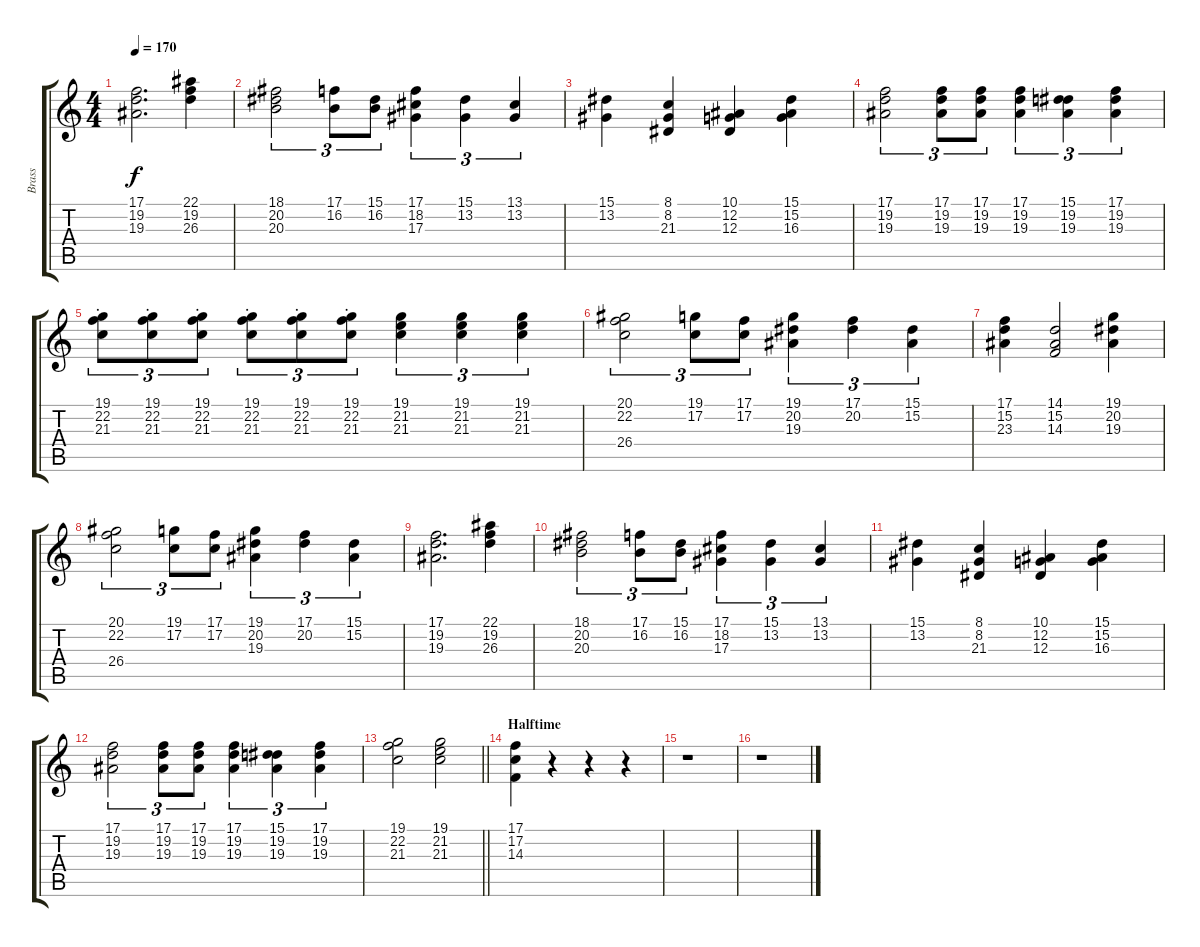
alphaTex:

\track ("Brass" "Brass") {instrument brasssection}
\staff {score tabs}
\tuning (C4 G3 Eb3 Bb2 F2 C2) {hide}
\ts (4 4)
\tempo 170
\clef g2
\ks c
(17.1 19.2 19.3).2{d dy f} (22.1 19.2 26.3).4 |
(18.1 20.2 20.3).2{tu (3 2)} (17.1 16.2).8{tu (3 2)} (15.1 16.2).8{tu (3 2)} (17.1 18.2 17.3).4{tu (3 2)} (15.1 13.2).4{tu (3 2)} (13.1 13.2).4{tu (3 2)} |
(15.1 13.2).4 (8.1 8.2 21.3).4 (10.1 12.2 12.3).4 (15.1 15.2 16.3).4 |
(17.1 19.2 19.3).2{tu (3 2)} (17.1 19.2 19.3).8{tu (3 2)} (17.1 19.2 19.3).8{tu (3 2)} (17.1 19.2 19.3).4{tu (3 2)} (15.1 19.2 19.3).4{tu (3 2)} (17.1 19.2 19.3).4{tu (3 2)} |
(19.1{st} 22.2{st} 21.3{st}).8{tu (3 2)} (19.1{st} 22.2{st} 21.3{st}).8{tu (3 2)} (19.1{st} 22.2{st} 21.3{st}).8{tu (3 2)} (19.1{st} 22.2{st} 21.3{st}).8{tu (3 2)} (19.1{st} 22.2{st} 21.3{st}).8{tu (3 2)} (19.1{st} 22.2{st} 21.3{st}).8{tu (3 2)} (19.1 21.2 21.3).4{tu (3 2)} (19.1 21.2 21.3).4{tu (3 2)} (19.1 21.2 21.3).4{tu (3 2)} |
(20.1 22.2 26.4).2{tu (3 2)} (19.1 17.2).8{tu (3 2)} (17.1 17.2).8{tu (3 2)} (19.1 20.2 19.3).4{tu (3 2)} (17.1 20.2).4{tu (3 2)} (15.1 15.2).4{tu (3 2)} |
(17.1 15.2 23.3).4 (14.1 15.2 14.3).2 (19.1 20.2 19.3).4 |
(20.1 22.2 26.4).2{tu (3 2)} (19.1 17.2).8{tu (3 2)} (17.1 17.2).8{tu (3 2)} (19.1 20.2 19.3).4{tu (3 2)} (17.1 20.2).4{tu (3 2)} (15.1 15.2).4{tu (3 2)} |
(17.1 19.2 19.3).2{d} (22.1 19.2 26.3).4 |
(18.1 20.2 20.3).2{tu (3 2)} (17.1 16.2).8{tu (3 2)} (15.1 16.2).8{tu (3 2)} (17.1 18.2 17.3).4{tu (3 2)} (15.1 13.2).4{tu (3 2)} (13.1 13.2).4{tu (3 2)} |
(15.1 13.2).4 (8.1 8.2 21.3).4 (10.1 12.2 12.3).4 (15.1 15.2 16.3).4 |
(17.1 19.2 19.3).2{tu (3 2)} (17.1 19.2 19.3).8{tu (3 2)} (17.1 19.2 19.3).8{tu (3 2)} (17.1 19.2 19.3).4{tu (3 2)} (15.1 19.2 19.3).4{tu (3 2)} (17.1 19.2 19.3).4{tu (3 2)} |
\barLineRight lightlight
(19.1 22.2 21.3).2 (19.1 21.2 21.3).2 |
\section ("" "Halftime")
(17.1 17.2 14.3).4 r.4 r.4 r.4 |
r.1 |
r.1
